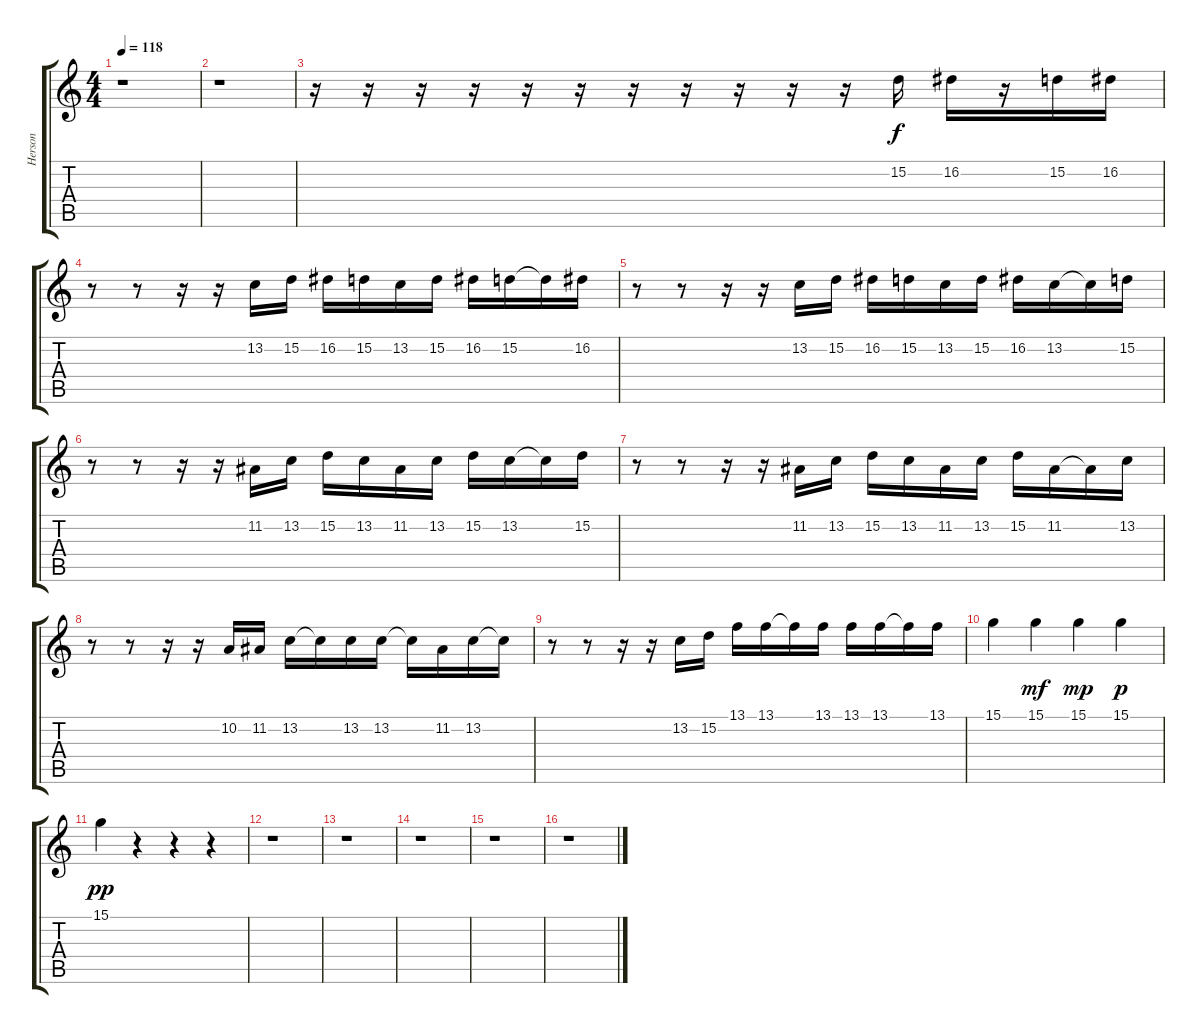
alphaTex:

\track ("Herson" "Herson") {instrument trumpet}
\staff {score tabs}
\tuning (E4 B3 G3 D3 A2 E2) {hide}
\ts (4 4)
\tempo 118
\clef g2
\ks c
r.1{dy f} |
r.1 |
r.16 r.16 r.16 r.16 r.16 r.16 r.16 r.16 r.16 r.16 r.16 15.2.16 16.2.16 r.16 15.2.16 16.2.16 |
r.8 r.8 r.16 r.16 13.2.16 15.2.16 16.2.16 15.2.16 13.2.16 15.2.16 16.2.16 15.2.16 15.2{t}.16 16.2.16 |
r.8 r.8 r.16 r.16 13.2.16 15.2.16 16.2.16 15.2.16 13.2.16 15.2.16 16.2.16 13.2.16 13.2{t}.16 15.2.16 |
r.8 r.8 r.16 r.16 11.2.16 13.2.16 15.2.16 13.2.16 11.2.16 13.2.16 15.2.16 13.2.16 13.2{t}.16 15.2.16 |
r.8 r.8 r.16 r.16 11.2.16 13.2.16 15.2.16 13.2.16 11.2.16 13.2.16 15.2.16 11.2.16 11.2{t}.16 13.2.16 |
r.8 r.8 r.16 r.16 10.2.16 11.2.16 13.2.16 13.2{t}.16 13.2.16 13.2.16 13.2{t}.16 11.2.16 13.2.16 13.2{t}.16 |
r.8 r.8 r.16 r.16 13.2.16 15.2.16 13.1.16 13.1.16 13.1{t}.16 13.1.16 13.1.16 13.1.16 13.1{t}.16 13.1.16 |
15.1.4 15.1.4{dy mf} 15.1.4{dy mp} 15.1.4{dy p} |
15.1.4{dy pp} r.4 r.4 r.4 |
r.1 |
r.1 |
r.1 |
r.1 |
r.1
